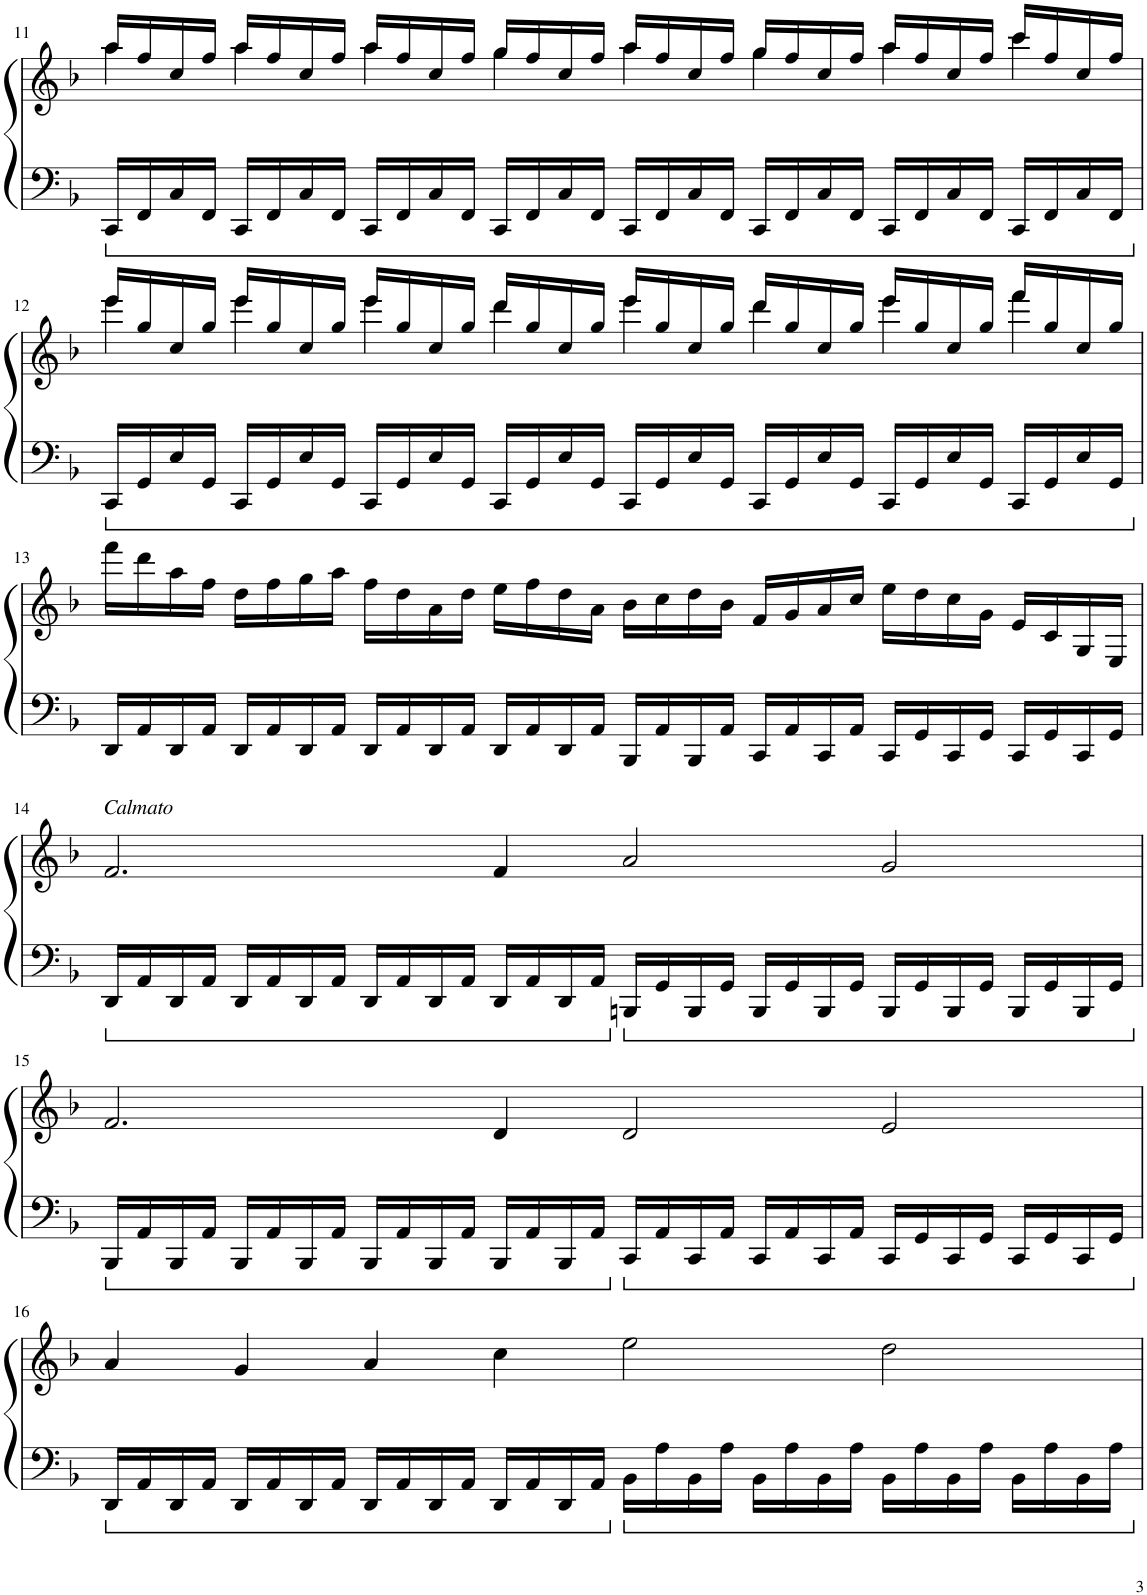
**kern	**kern
*part1	*part1
*staff2	*staff1
*I"Piano	*
*I'Pno.	*
!!LO:PB:g=z
*clefF4	*clefG2
*k[b-]	*k[b-]
*M8/4	*M8/4
=11	=11
*	*^
16CC/LL	16aa/LL	4aa\
16FF/	16ff/	.
16C/	16cc/	.
16FF/JJ	16ff/JJ	.
16CC/LL	16aa/LL	4aa\
16FF/	16ff/	.
16C/	16cc/	.
16FF/JJ	16ff/JJ	.
16CC/LL	16aa/LL	4aa\
16FF/	16ff/	.
16C/	16cc/	.
16FF/JJ	16ff/JJ	.
16CC/LL	16gg/LL	4gg\
16FF/	16ff/	.
16C/	16cc/	.
16FF/JJ	16ff/JJ	.
16CC/LL	16aa/LL	4aa\
16FF/	16ff/	.
16C/	16cc/	.
16FF/JJ	16ff/JJ	.
16CC/LL	16gg/LL	4gg\
16FF/	16ff/	.
16C/	16cc/	.
16FF/JJ	16ff/JJ	.
16CC/LL	16aa/LL	4aa\
16FF/	16ff/	.
16C/	16cc/	.
16FF/JJ	16ff/JJ	.
16CC/LL	16ccc/LL	4ccc\
16FF/	16ff/	.
16C/	16cc/	.
16FF/JJ	16ff/JJ	.
!!LO:LB:g=z	!!
=12	=12	=12
16CC/LL	16eee/LL	4eee\
16GG/	16gg/	.
16E/	16cc/	.
16GG/JJ	16gg/JJ	.
16CC/LL	16eee/LL	4eee\
16GG/	16gg/	.
16E/	16cc/	.
16GG/JJ	16gg/JJ	.
16CC/LL	16eee/LL	4eee\
16GG/	16gg/	.
16E/	16cc/	.
16GG/JJ	16gg/JJ	.
16CC/LL	16ddd/LL	4ddd\
16GG/	16gg/	.
16E/	16cc/	.
16GG/JJ	16gg/JJ	.
16CC/LL	16eee/LL	4eee\
16GG/	16gg/	.
16E/	16cc/	.
16GG/JJ	16gg/JJ	.
16CC/LL	16ddd/LL	4ddd\
16GG/	16gg/	.
16E/	16cc/	.
16GG/JJ	16gg/JJ	.
16CC/LL	16eee/LL	4eee\
16GG/	16gg/	.
16E/	16cc/	.
16GG/JJ	16gg/JJ	.
16CC/LL	16fff/LL	4fff\
16GG/	16gg/	.
16E/	16cc/	.
16GG/JJ	16gg/JJ	.
*	*v	*v
!!LO:LB:g=z
=13	=13
16DD/LL	16fff\LL
16AA/	16ddd\
16DD/	16aa\
16AA/JJ	16ff\JJ
16DD/LL	16dd\LL
16AA/	16ff\
16DD/	16gg\
16AA/JJ	16aa\JJ
16DD/LL	16ff\LL
16AA/	16dd\
16DD/	16a\
16AA/JJ	16dd\JJ
16DD/LL	16ee\LL
16AA/	16ff\
16DD/	16dd\
16AA/JJ	16a\JJ
16BBB-/LL	16b-\LL
16AA/	16cc\
16BBB-/	16dd\
16AA/JJ	16b-\JJ
16CC/LL	16f/LL
16AA/	16g/
16CC/	16a/
16AA/JJ	16cc/JJ
16CC/LL	16ee\LL
16GG/	16dd\
16CC/	16cc\
16GG/JJ	16g\JJ
16CC/LL	16e/LL
16GG/	16c/
16CC/	16G/
16GG/JJ	16E/JJ
!!LO:LB:g=z
=14	=14
!	!LO:TX:a:i:t=Calmato
16DD/LL	2.f/
16AA/	.
16DD/	.
16AA/JJ	.
16DD/LL	.
16AA/	.
16DD/	.
16AA/JJ	.
16DD/LL	.
16AA/	.
16DD/	.
16AA/JJ	.
16DD/LL	4f/
16AA/	.
16DD/	.
16AA/JJ	.
16BBBn/LL	2a/
16GG/	.
16BBB/	.
16GG/JJ	.
16BBB/LL	.
16GG/	.
16BBB/	.
16GG/JJ	.
16BBB/LL	2g/
16GG/	.
16BBB/	.
16GG/JJ	.
16BBB/LL	.
16GG/	.
16BBB/	.
16GG/JJ	.
!!LO:LB:g=z
=15	=15
16BBB-/LL	2.f/
16AA/	.
16BBB-/	.
16AA/JJ	.
16BBB-/LL	.
16AA/	.
16BBB-/	.
16AA/JJ	.
16BBB-/LL	.
16AA/	.
16BBB-/	.
16AA/JJ	.
16BBB-/LL	4d/
16AA/	.
16BBB-/	.
16AA/JJ	.
16CC/LL	2d/
16AA/	.
16CC/	.
16AA/JJ	.
16CC/LL	.
16AA/	.
16CC/	.
16AA/JJ	.
16CC/LL	2e/
16GG/	.
16CC/	.
16GG/JJ	.
16CC/LL	.
16GG/	.
16CC/	.
16GG/JJ	.
!!LO:LB:g=z
=16	=16
16DD/LL	4a/
16AA/	.
16DD/	.
16AA/JJ	.
16DD/LL	4g/
16AA/	.
16DD/	.
16AA/JJ	.
16DD/LL	4a/
16AA/	.
16DD/	.
16AA/JJ	.
16DD/LL	4cc\
16AA/	.
16DD/	.
16AA/JJ	.
16BB-\LL	2ee\
16A\	.
16BB-\	.
16A\JJ	.
16BB-\LL	.
16A\	.
16BB-\	.
16A\JJ	.
16BB-\LL	2dd\
16A\	.
16BB-\	.
16A\JJ	.
16BB-\LL	.
16A\	.
16BB-\	.
16A\JJ	.
=	=
*-	*-
